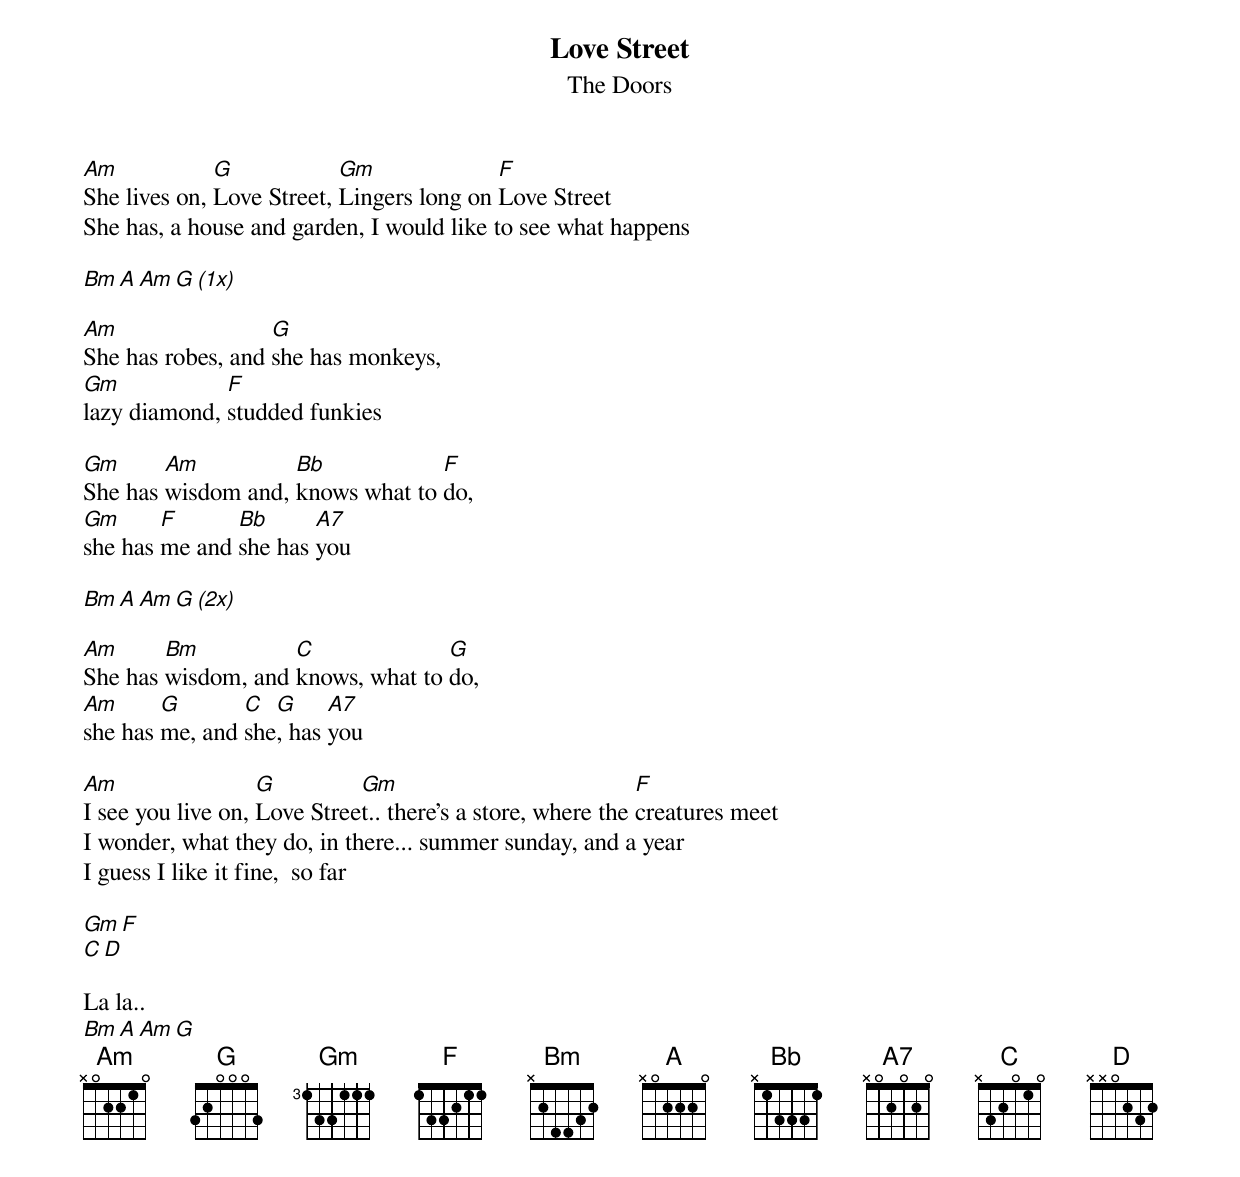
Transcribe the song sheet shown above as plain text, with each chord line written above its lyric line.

Love Street
The Doors

Am            G            Gm              F
She lives on, Love Street, Lingers long on Love Street
She has, a house and garden, I would like to see what happens

Bm  A  Am  G (1x)

Am                 G
She has robes, and she has monkeys,
Gm            F
lazy diamond, studded funkies

Gm      Am          Bb            F
She has wisdom and, knows what to do,
Gm      F      Bb      A7
she has me and she has you

Bm  A  Am  G (2x)

Am      Bm          C              G
She has wisdom, and knows, what to do,
Am      G       C  G     A7
she has me, and she, has you

Am                 G         Gm                             F
I see you live on, Love Street.. there's a store, where the creatures meet
I wonder, what they do, in there... summer sunday, and a year
I guess I like it fine,  so far

Gm   F
C   D

La la..
Bm   A   Am   G
